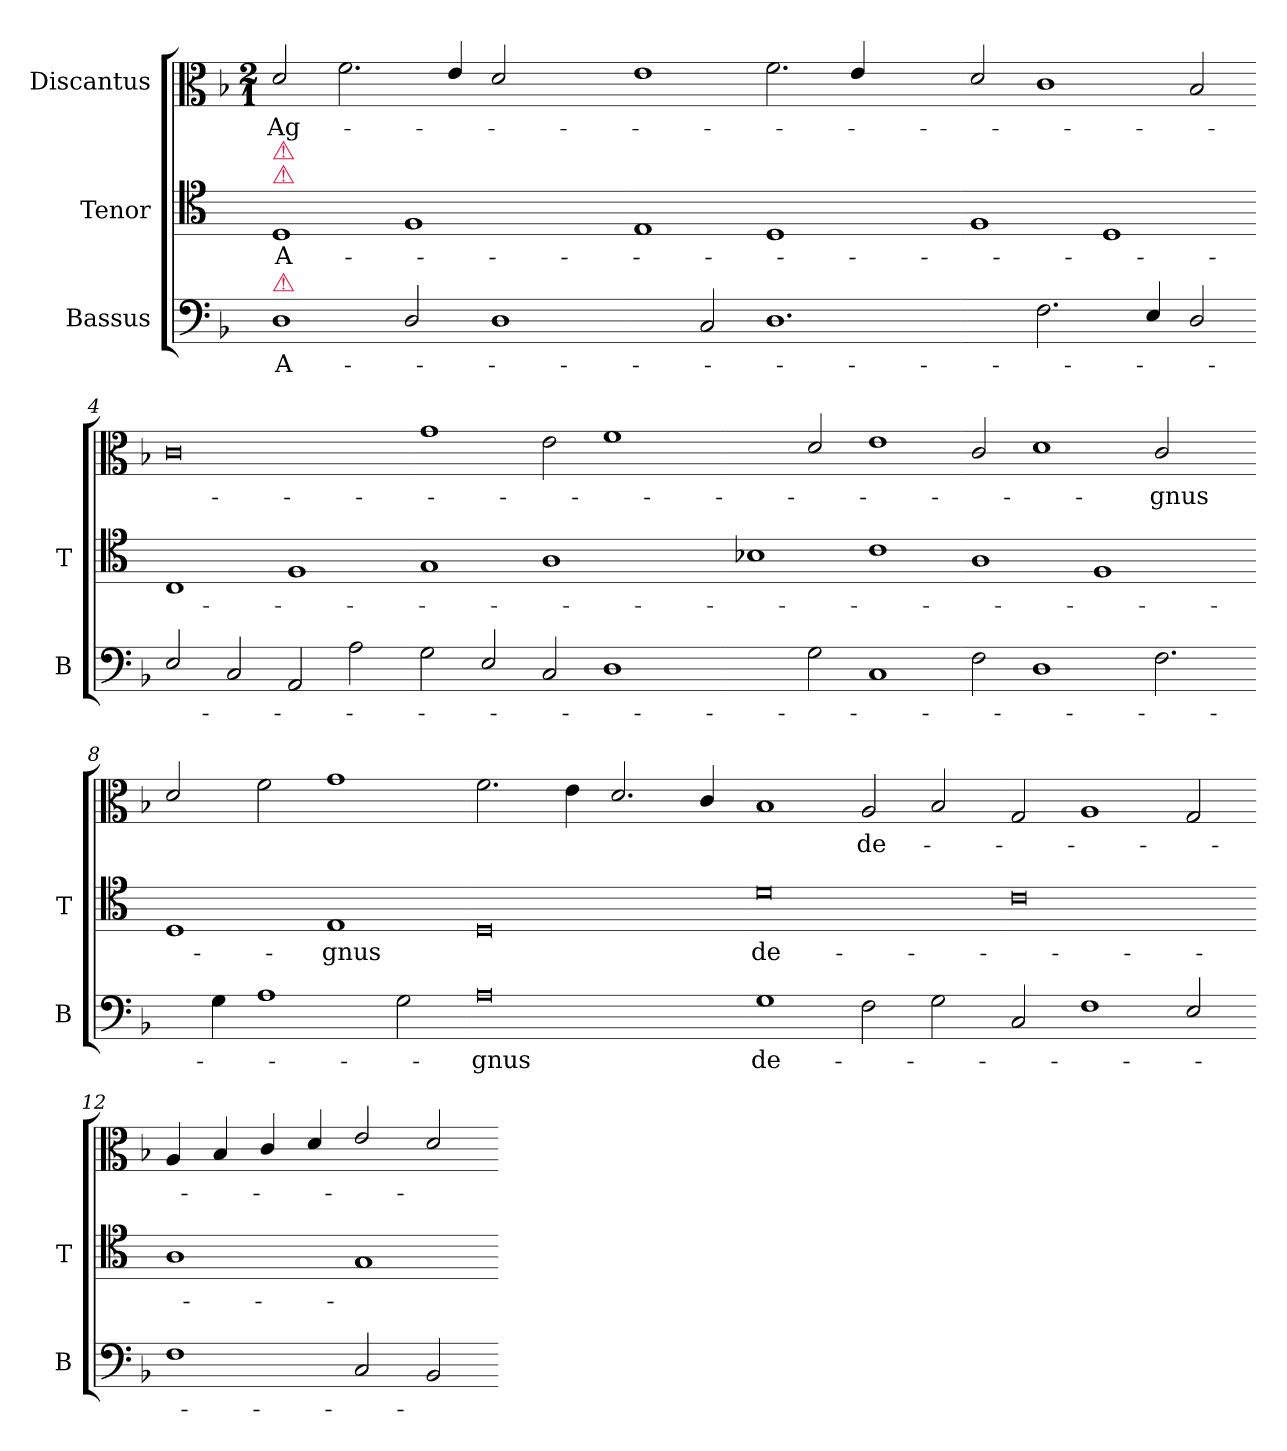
**kern	**text	**kern	**text	**kern	**text
*part3	*part3	*part2	*part2	*part1	*part1
*staff3	*staff3	*staff2	*staff2	*staff1	*staff1
*I"Bassus	*	*I"Tenor	*	*I"Discantus	*
*I'B	*	*I'T	*	*	*
*clefF4	*	*clefC4	*	*clefC3	*
*k[b-]	*	*k[]	*	*k[b-]	*
*d:	*	*	*	*d:	*
*	*	*	*	*M2/1	*
=1	=1	=1	=1	=1	=1
!	!	!LO:TX:a:color=crimson:t=⚠	!	!	!
!	!	!LO:TX:a:color=crimson:t=⚠	!	!	!
!LO:TX:a:color=crimson:t=⚠	!	!	!	!	!
1D	A-	1D	A-	2d/	Ag-
.	.	.	.	2.f\	.
2D/	.	1F	.	.	.
.	.	.	.	4e/	.
1D\	.	.	.	2d/	.
.	.	2ryy	.	2ryy	.
=2-	=2-	=2-	=2-	=2-	=2-
2ryy	.	1E	.	1e	.
2C/	.	.	.	.	.
1.D	.	1D	.	2.f\	.
.	.	.	.	4e/	.
.	.	2ryy	.	2ryy	.
=3-	=3-	=3-	=3-	=3-	=3-
2ryy	.	1F	.	2d/	.
2.F\	.	.	.	1c	.
.	.	1D	.	.	.
4E/	.	.	.	.	.
2D/	.	.	.	2B-/	.
=4-	=4-	=4-	=4-	=4-	=4-
2E/	.	1C	.	0c	.
2C/	.	.	.	.	.
2AA/	.	1F	.	.	.
2A\	.	.	.	.	.
=5-	=5-	=5-	=5-	=5-	=5-
2G\	.	1G	.	1g	.
2E/	.	.	.	.	.
2C/	.	1A	.	2e\	.
1D\	.	.	.	1f\	.
.	.	2ryy	.	.	.
=6-	=6-	=6-	=6-	=6-	=6-
2ryy	.	1B-X	.	2ryy	.
2G\	.	.	.	2d/	.
1C	.	1c	.	1e	.
=7-	=7-	=7-	=7-	=7-	=7-
2F\	.	1A	.	2c/	.
1D	.	.	.	1d	.
.	.	1F	.	.	.
2.F\	.	.	.	2c/	gnus
.	.	4ryy	.	4ryy	.
=8-	=8-	=8-	=8-	=8-	=8-
4ryy	.	1D	.	2d/	.
4G\	.	.	.	.	.
1A	.	.	.	2f\	.
.	.	1E	-gnus	1g	.
2G\	.	.	.	.	.
=9-	=9-	=9-	=9-	=9-	=9-
0A	-gnus	0D	.	2.f\	.
.	.	.	.	4e\	.
.	.	.	.	2.d/	.
.	.	.	.	4c/	.
=10-	=10-	=10-	=10-	=10-	=10-
1G	de-	0d	de-	1B-	.
2F\	.	.	.	2A/	de-
2G\	.	.	.	2B-/	.
=11-	=11-	=11-	=11-	=11-	=11-
2C/	.	0c	.	2G/	.
1F	.	.	.	1A	.
2E/	.	.	.	2G/	.
=12-	=12-	=12-	=12-	=12-	=12-
1F	.	1A	.	4A/	.
.	.	.	.	4B-/	.
.	.	.	.	4c/	.
.	.	.	.	4d/	.
2C/	.	1G	.	2e/	.
2BB-/	.	.	.	2d/	.
=-	=-	=-	=-	=-	=-
*-	*-	*-	*-	*-	*-
